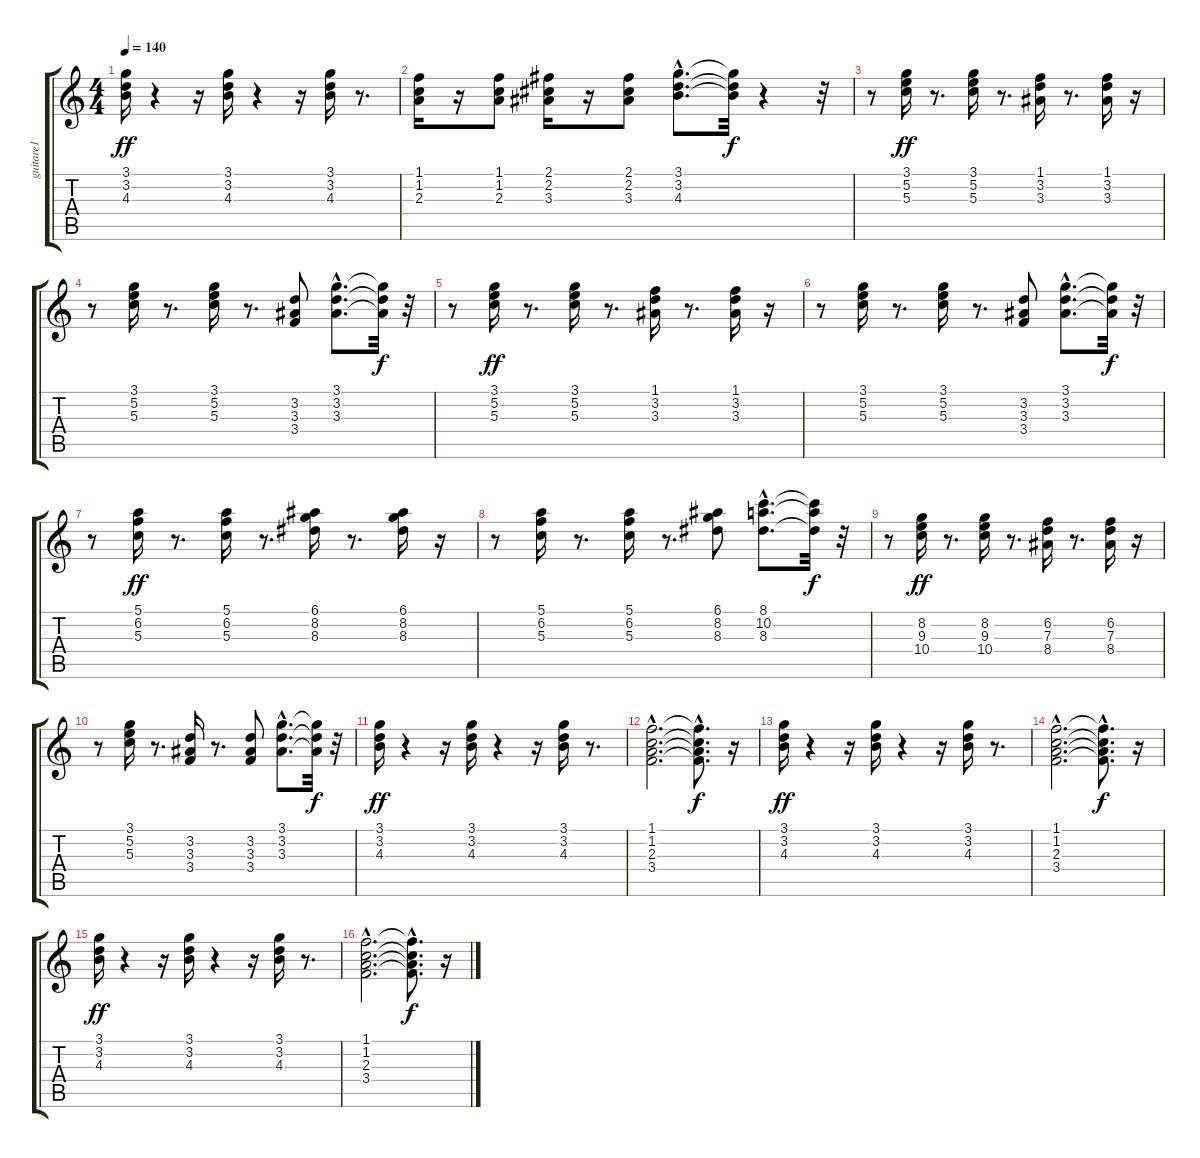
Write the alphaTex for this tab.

\track ("guitare1" "guitare1") {instrument electricguitarclean}
\staff {score tabs}
\tuning (E4 B3 G3 D3 A2 E2) {hide}
\ts (4 4)
\tempo 140
\clef g2
\ks c
(3.1 3.2 4.3).16{dy ff instrument electricguitarclean} r.4 r.16 (3.1 3.2 4.3).16 r.4 r.16 (3.1 3.2 4.3).16 r.8{d} |
(1.1 1.2 2.3).16 r.16 (1.1 1.2 2.3).8 (2.1 2.2 3.3).16 r.16 (2.1 2.2 3.3).8 (3.1{hac} 3.2{hac} 4.3{hac}).8{d} (3.1{t} 3.2{t} 4.3{t}).32{dy f} r.4 r.32 |
r.8 (3.1 5.2 5.3).16{dy ff} r.8{d} (3.1 5.2 5.3).16 r.8{d} (1.1 3.2 3.3).16 r.8{d} (1.1 3.2 3.3).16 r.16 |
r.8 (3.1 5.2 5.3).16 r.8{d} (3.1 5.2 5.3).16 r.8{d} (3.2 3.3 3.4).8 (3.1{hac} 3.2{hac} 3.3{hac}).8{d} (3.1{t} 3.2{t} 3.3{t}).32{dy f} r.32 |
r.8 (3.1 5.2 5.3).16{dy ff} r.8{d} (3.1 5.2 5.3).16 r.8{d} (1.1 3.2 3.3).16 r.8{d} (1.1 3.2 3.3).16 r.16 |
r.8 (3.1 5.2 5.3).16 r.8{d} (3.1 5.2 5.3).16 r.8{d} (3.2 3.3 3.4).8 (3.1{hac} 3.2{hac} 3.3{hac}).8{d} (3.1{t} 3.2{t} 3.3{t}).32{dy f} r.32 |
r.8 (5.1 6.2 5.3).16{dy ff} r.8{d} (5.1 6.2 5.3).16 r.8{d} (6.1 8.2 8.3).16 r.8{d} (6.1 8.2 8.3).16 r.16 |
r.8 (5.1 6.2 5.3).16 r.8{d} (5.1 6.2 5.3).16 r.8{d} (6.1 8.2 8.3).8 (8.1{hac} 10.2{hac} 8.3{hac}).8{d} (8.1{t} 10.2{t} 8.3{t}).32{dy f} r.32 |
r.8 (8.2 9.3 10.4).16{dy ff} r.8{d} (8.2 9.3 10.4).16 r.8{d} (6.2 7.3 8.4).16 r.8{d} (6.2 7.3 8.4).16 r.16 |
r.8 (3.1 5.2 5.3).16 r.8{d} (3.2 3.3 3.4).16 r.8{d} (3.2 3.3 3.4).8 (3.1{hac} 3.2{hac} 3.3{hac}).8{d} (3.1{t} 3.2{t} 3.3{t}).32{dy f} r.32 |
(3.1 3.2 4.3).16{dy ff} r.4 r.16 (3.1 3.2 4.3).16 r.4 r.16 (3.1 3.2 4.3).16 r.8{d} |
(1.1{hac} 1.2{hac} 2.3{hac} 3.4{hac}).2{d} (1.1{hac t} 1.2{hac t} 2.3{hac t} 3.4{hac t}).8{d dy f} r.16 |
(3.1 3.2 4.3).16{dy ff} r.4 r.16 (3.1 3.2 4.3).16 r.4 r.16 (3.1 3.2 4.3).16 r.8{d} |
(1.1{hac} 1.2{hac} 2.3{hac} 3.4{hac}).2{d} (1.1{hac t} 1.2{hac t} 2.3{hac t} 3.4{hac t}).8{d dy f} r.16 |
(3.1 3.2 4.3).16{dy ff} r.4 r.16 (3.1 3.2 4.3).16 r.4 r.16 (3.1 3.2 4.3).16 r.8{d} |
(1.1{hac} 1.2{hac} 2.3{hac} 3.4{hac}).2{d} (1.1{hac t} 1.2{hac t} 2.3{hac t} 3.4{hac t}).8{d dy f} r.16
